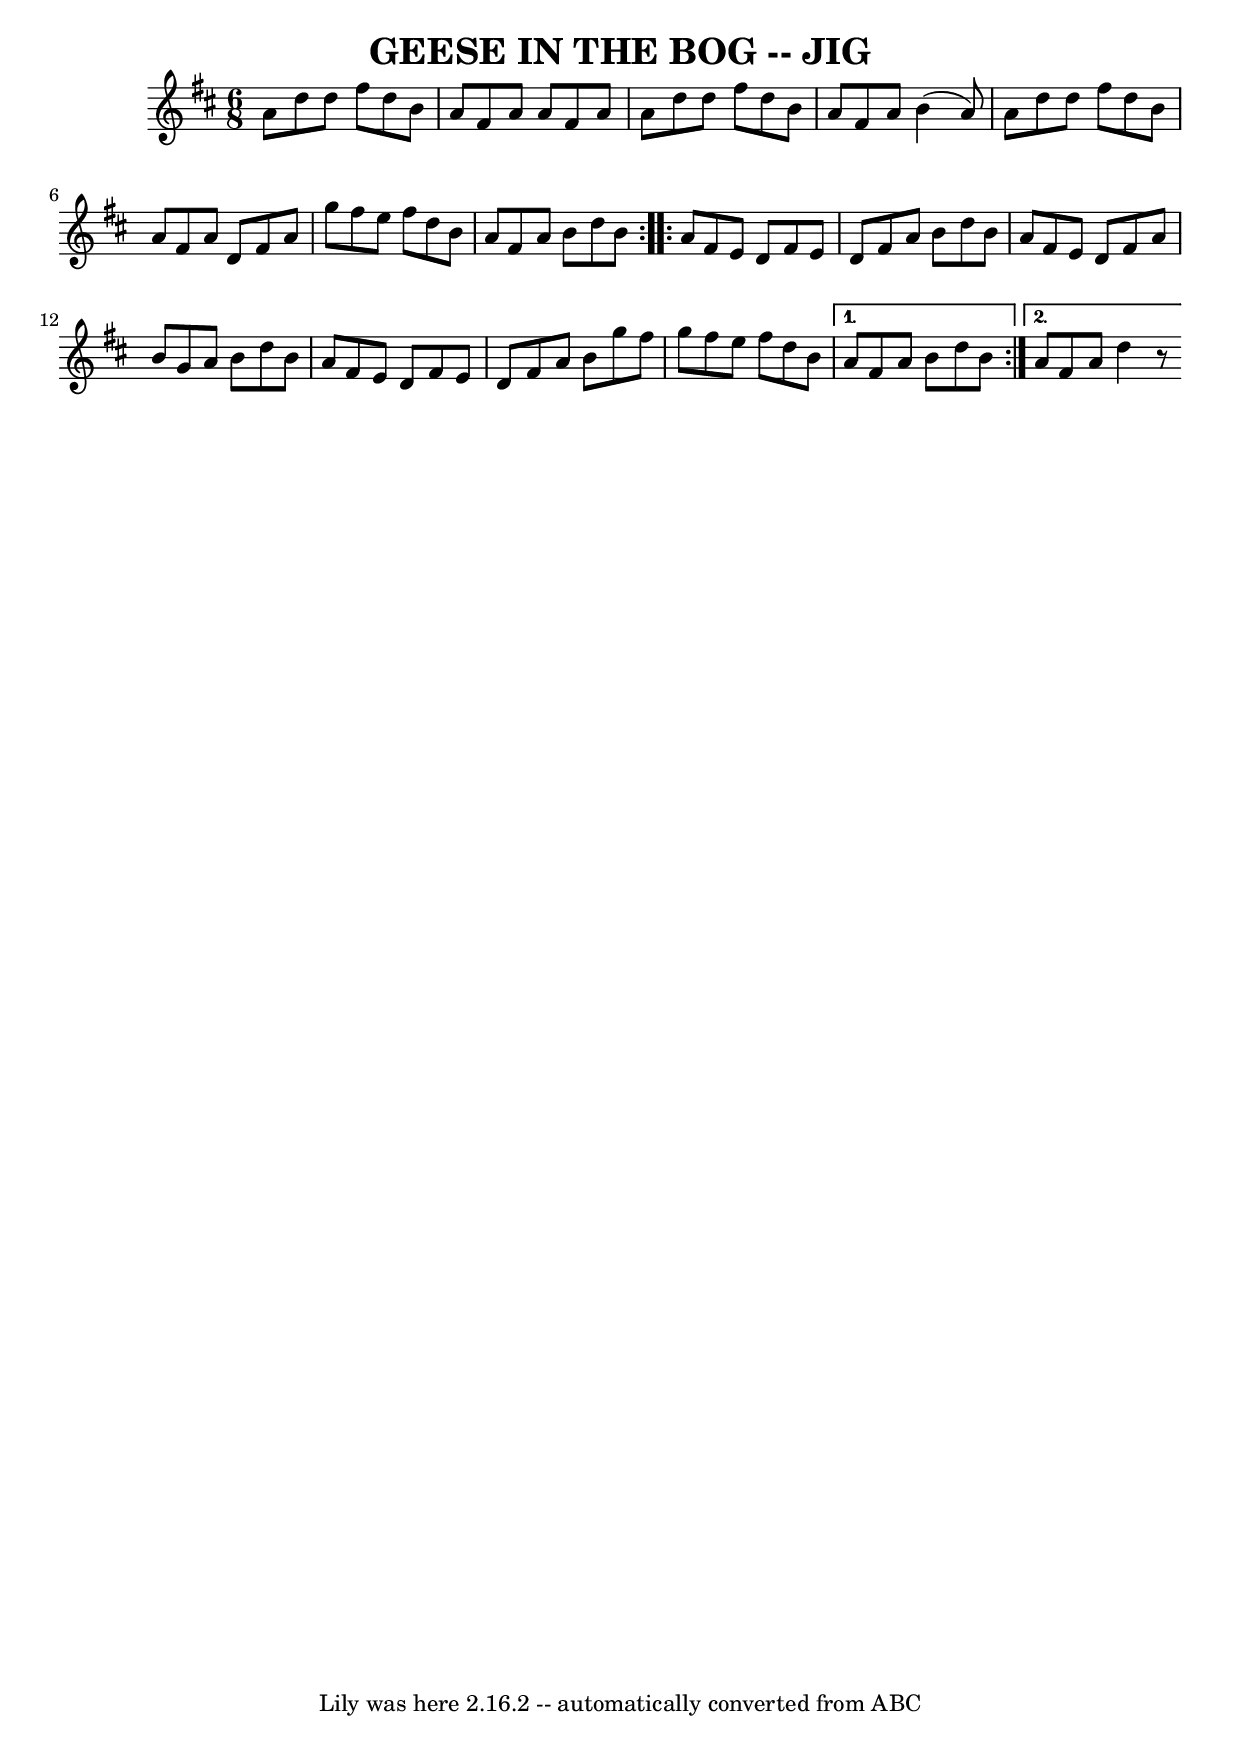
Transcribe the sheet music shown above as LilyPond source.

\version "2.16.2"
\include "Mammoth.ily"
\header {
  %% book = "Ryan's Mammoth Collection of Fiddle Tunes"
  crossRefNumber = "1"
  footnotes = ""
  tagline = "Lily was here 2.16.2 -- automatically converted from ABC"
  title = "GEESE IN THE BOG -- JIG"

}
voicedefault =  {



  \repeat volta 2 {

    \time 6/8 
    \key d \major     a'8 d''8 d''8 fis''8 d''8 b'8      |
    a'8 fis'8 a'8 a'8 fis'8 a'8    |
    a'8 d''8      d''8 fis''8 d''8 b'8     |
    a'8 fis'8 a'8 b'4 (     a'8)        |
    a'8 d''8 d''8 fis''8 d''8 b'8     |
    a'8 fis'8 a'8 d'8 fis'8 a'8    |
    g''8         fis''8 e''8 fis''8 d''8 b'8     |
    a'8 fis'8 a'8    
    b'8 d''8 b'8    
  }     
  \repeat volta 2 {
    a'8 fis'8 e'8 d'8         fis'8 e'8     |
    d'8 fis'8 a'8 b'8 d''8 b'8     |
    a'8 fis'8 e'8 d'8 fis'8 a'8    |
    b'8 g'8       a'8 b'8 d''8 b'8         |
    a'8 fis'8 e'8 d'8         fis'8 e'8     |
    d'8 fis'8 a'8 b'8 g''8 fis''8     |
    g''8 fis''8 e''8 fis''8 d''8 b'8    
  } \alternative{{  
    a'8 fis'8 a'8 b'8 d''8 b'8    
  } { a'8 fis'8 a'8 d''4        r8   \bar " |."   
    }
	       }

}

\score{
  <<

    \context Staff="default"
    {
      \voicedefault 
      
    }

  >>
  \layout {
    
  }
  \midi {
  }

}
